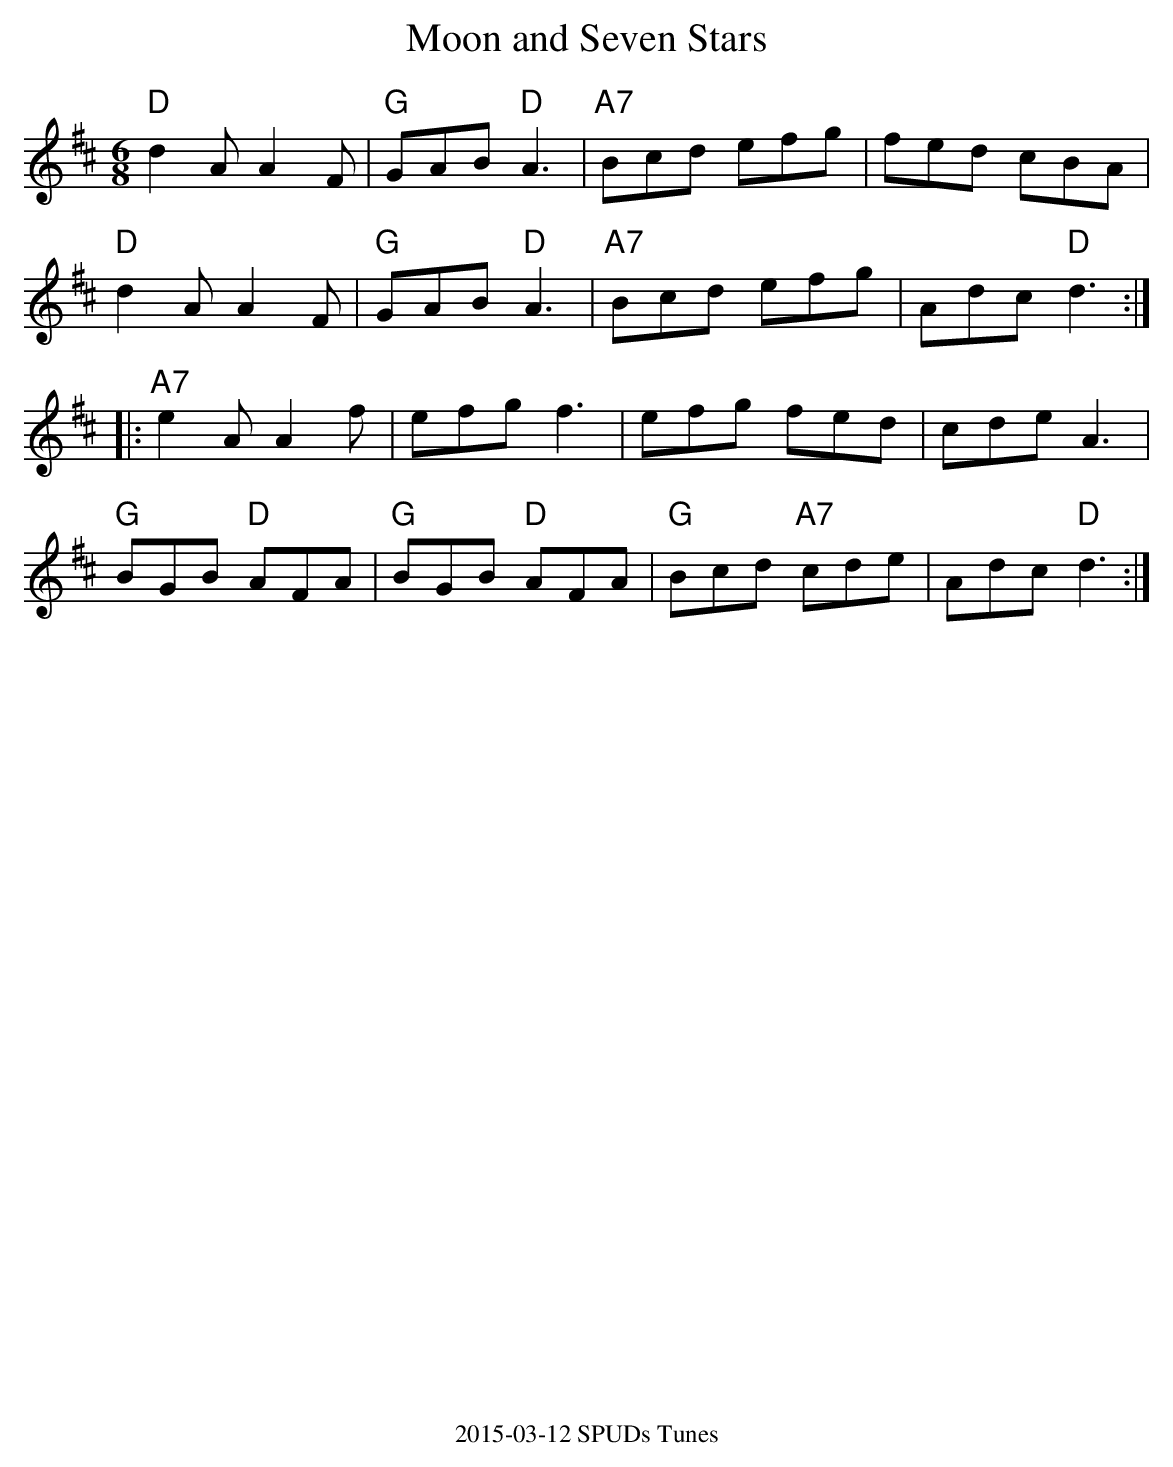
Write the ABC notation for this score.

X:1
T:Moon and Seven Stars
M:6/8
K:D
"D"d2AA2F|"G"GAB "D"A3|"A7"Bcd efg|fed cBA|
"D"d2AA2F|"G"GAB "D"A3|"A7"Bcd efg|Adc "D"d3:|
|:"A7"e2AA2f|efg f3|efg fed|cde A3|
"G"BGB "D"AFA|"G"BGB "D"AFA|"G"Bcd "A7"cde|Adc "D"d3:|
